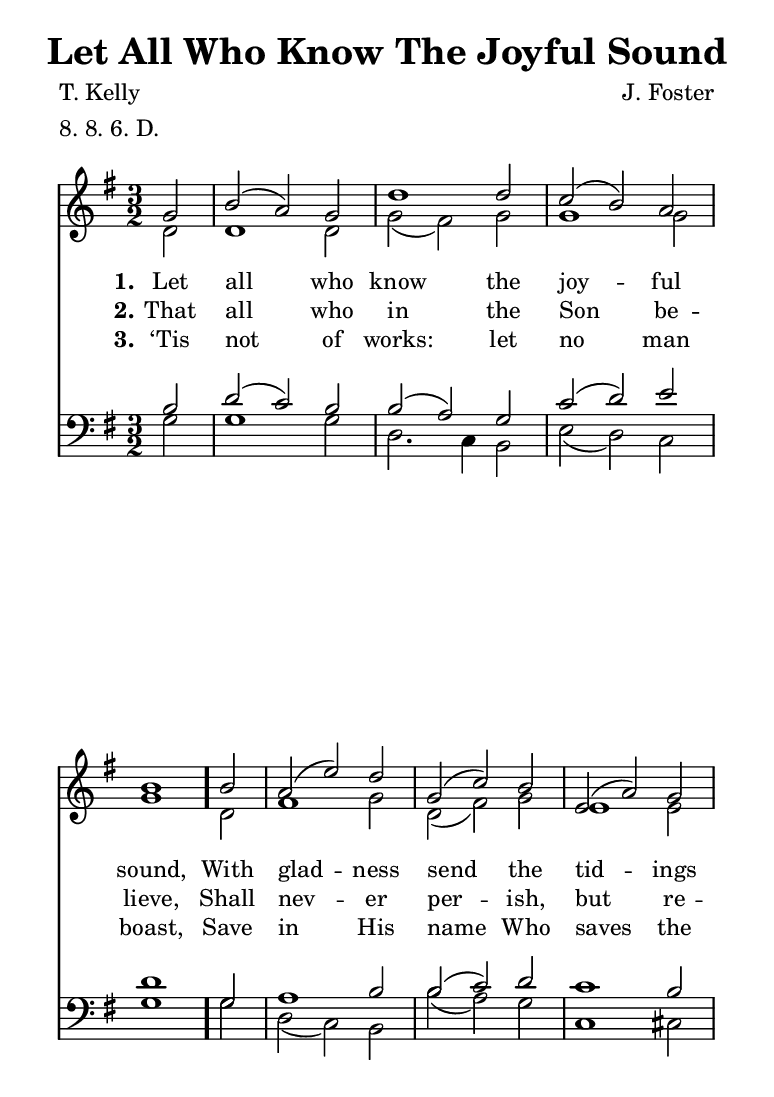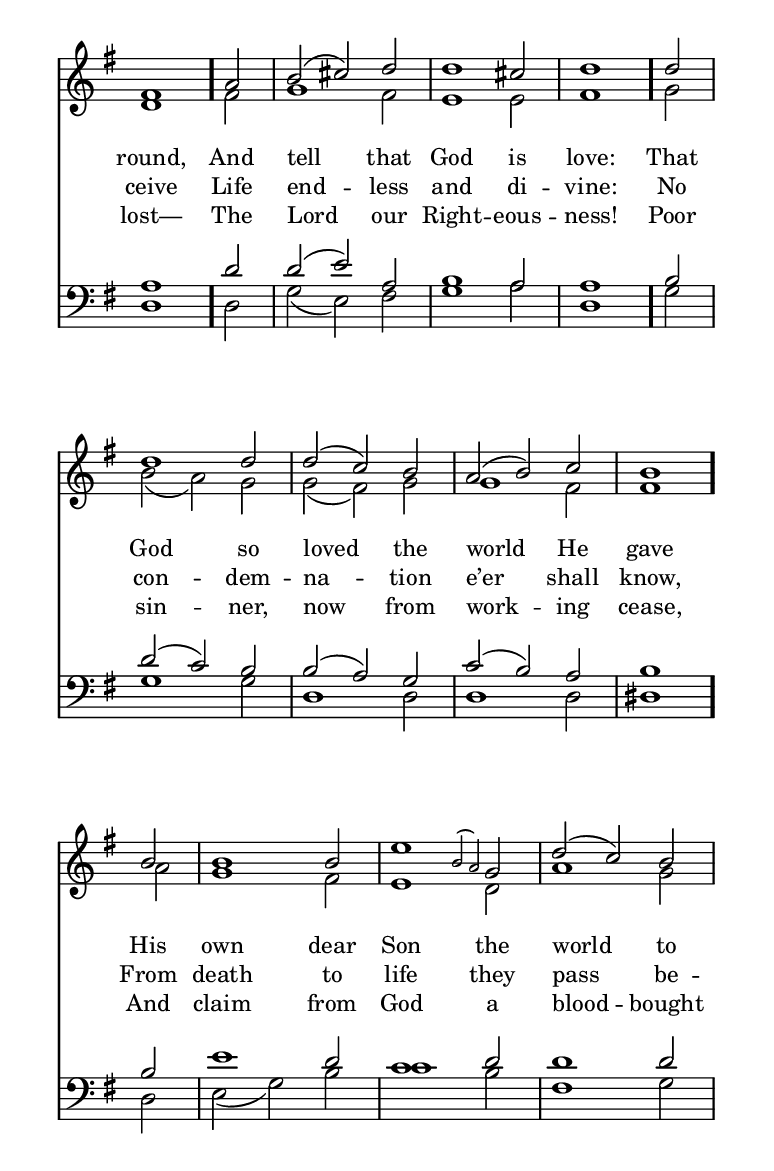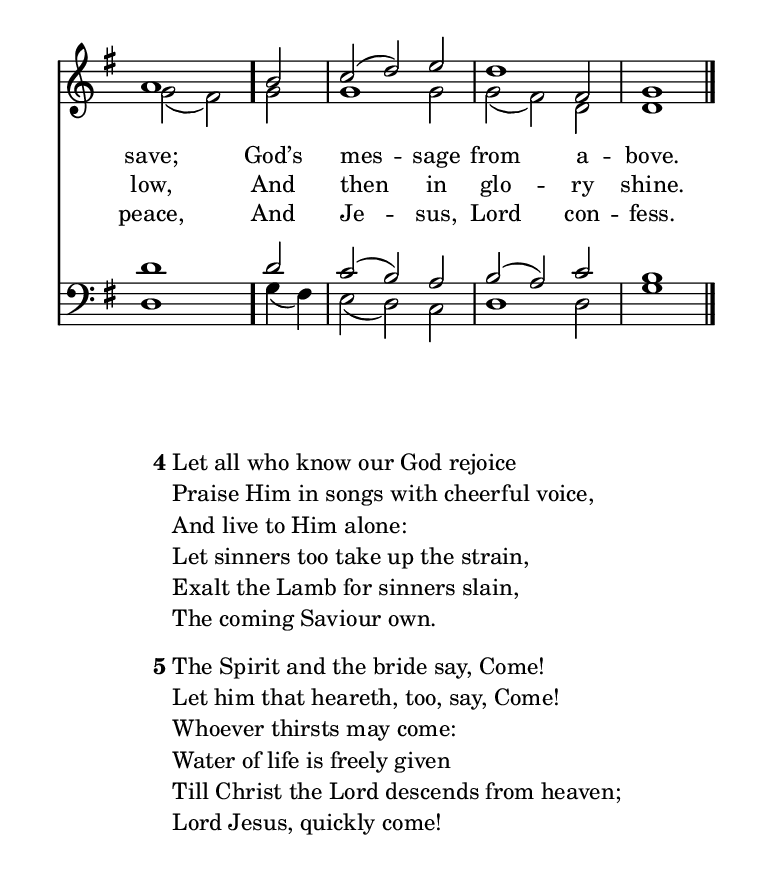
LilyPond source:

\include "common/global.ily"
\paper {
  \include "common/paper.ily"
  %ragged-bottom = ##t
  %ragged-last-bottom = ##t
  %systems-per-page = ##f
  %page-count = ##f
}

\header{
  hymnnumber = "100"
  title = "Let All Who Know The Joyful Sound"
  tunename = "Pembroke"
  meter = "8. 8. 6. D."
  poet = "T. Kelly"
  composer = "J. Foster"
  %copyright = ""
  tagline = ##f
}

% for fermata in MIDI
ta = { \tempo 2=100 }
tb = { \tempo 2=50 }

global = {
  \include "common/overrides.ily"
  \override Staff.TimeSignature.style = #'()
  \time 3/2
  \override Score.MetronomeMark.transparent = ##t % hide all fermata changes too
  \ta
  \key g \major
  \partial 2
  \autoBeamOff
}

notesSoprano = {
\global
\relative c'' {

  g2 | b( a) g | d'1 d2 | c( b) a | b1
  b2 | a( e') d | g,( c) b | e,( a) g | fis1
  a2 | b( cis) d | d1 cis2 | d1
  d2 | d1 d2 | d( c) b | a( b) c | b1
  b2 | b1 b2 | e1 \grace { b2( a2) } g2 | d'( c) b | a1
  b2 | c( d) e | d1 fis,2 | g1

  \bar "|."

}
}

notesAlto = {
\global
\relative e' {

  d2 | d1 d2 | g( fis) g | g1 g2 | g1
  d2 | fis1 g2 | d( fis) g | e1 e2 | d1
  fis2 | g1 fis2 | e1 e2 | fis1
  g2 | b( a) g | g( fis) g | g1 fis2 | fis1
  a2 | g1 fis2 | e1 d2 | a'1 g2 | g( fis)
  g2 | g1 g2 | g( fis) d | d1

}
}

notesTenor = {
\global
\relative a {

  b2 | d( c) b | b( a) g | c( d) e | d1
  g,2 | a1 b2 | b(c) d | c1 b2 | a1
  d2 | d( e) a, | b1 a2 | a1
  b2 | d( c) b | b( a) g | c( b) a | b1
  b2 | e1 d2 | c1 d2 | d1 d2 | d1
  d2 | c( b) a | b( a) c | b1

}
}

notesBass = {
\global
\relative f {

  g2 | g1 g2 | d2. c4 b2 | e( d) c | g'1
  g2 | d( c) b | b'( a) g | c,1 cis2 | d1
  d2 | g( e) fis | g1 a2 | d,1
  g2 | g1 g2 | d1 d2 | d1 d2 | dis1
  dis2 | e( g) b | c1 b2 | fis1 g2 | d1
  g4( fis4) | e2( d) c | d1 d2 | g1

}
}

wordsA = \lyricmode {
\set stanza = "1."

Let all who know the joy -- ful sound, \bar "."
With glad -- ness send the tid -- ings round, \bar "."
And tell that God is love: \bar "."
That God so loved the world He gave \bar "."
His own dear Son the world to save; \bar "."
God’s mes -- sage from a -- bove. \bar "."

}

wordsB = \lyricmode {
\set stanza = "2."

That all who in the Son be -- lieve,
Shall nev -- er per -- ish, but re -- ceive
Life end -- less and di -- vine:
No con -- dem -- na -- tion e’er shall know,
From death to life they pass be -- low,
And then in glo -- ry shine.

}

wordsC = \lyricmode {
\set stanza = "3."

‘Tis not of works: let no man boast,
Save in His name Who saves the lost—
The Lord our Right -- eous -- ness!
Poor sin -- ner, now from work -- ing cease,
And claim from God a blood -- bought peace,
And Je -- sus, Lord con -- fess.

}

wordsD = \markuplist {

\line { Let all who know our God rejoice }
\line { Praise Him in songs with cheerful voice, }
\line { And live to Him alone: }
\line { Let sinners too take up the strain, }
\line { Exalt the Lamb for sinners slain, }
\line { The coming Saviour own. }

}

wordsE = \markuplist {

\line { The Spirit and the bride say, Come! }
\line { Let him that heareth, too, say, Come! }
\line { Whoever thirsts may come: }
\line { Water of life is freely given }
\line { Till Christ the Lord descends from heaven; }
\line { Lord Jesus, quickly come! }

}

\score {
  \context ChoirStaff <<
    \context Staff = upper <<
      \set ChoirStaff.systemStartDelimiter = #'SystemStartBar
      \context Voice  = sopranos { \voiceOne << \notesSoprano >> }
      \context Voice  = altos { \voiceTwo << \notesAlto >> }
      \context Lyrics = one   \lyricsto sopranos \wordsA
      \context Lyrics = two   \lyricsto sopranos \wordsB
      \context Lyrics = three \lyricsto sopranos \wordsC
    >>
    \context Staff = men <<
      \clef bass
      \context Voice  = tenors { \voiceOne << \notesTenor >> }
      \context Voice  = basses { \voiceTwo << \notesBass >> }
    >>
  >>
  \layout {
    \include "common/layout.ily"
  }
  \midi{
    \include "common/midi.ily"
  }
}

\noPageBreak

\markup { \fill-line { \column {
  \line{ \bold 4 \column { \wordsD } } \combine \null \vspace #0.4
  \line{ \bold 5 \column { \wordsE } } \combine \null \vspace #0.4
} } }

\pageBreak

\version "2.18.0"  % necessary for upgrading to future LilyPond versions.

% vi:set et ts=2 sw=2 ai nocindent syntax=lilypond
